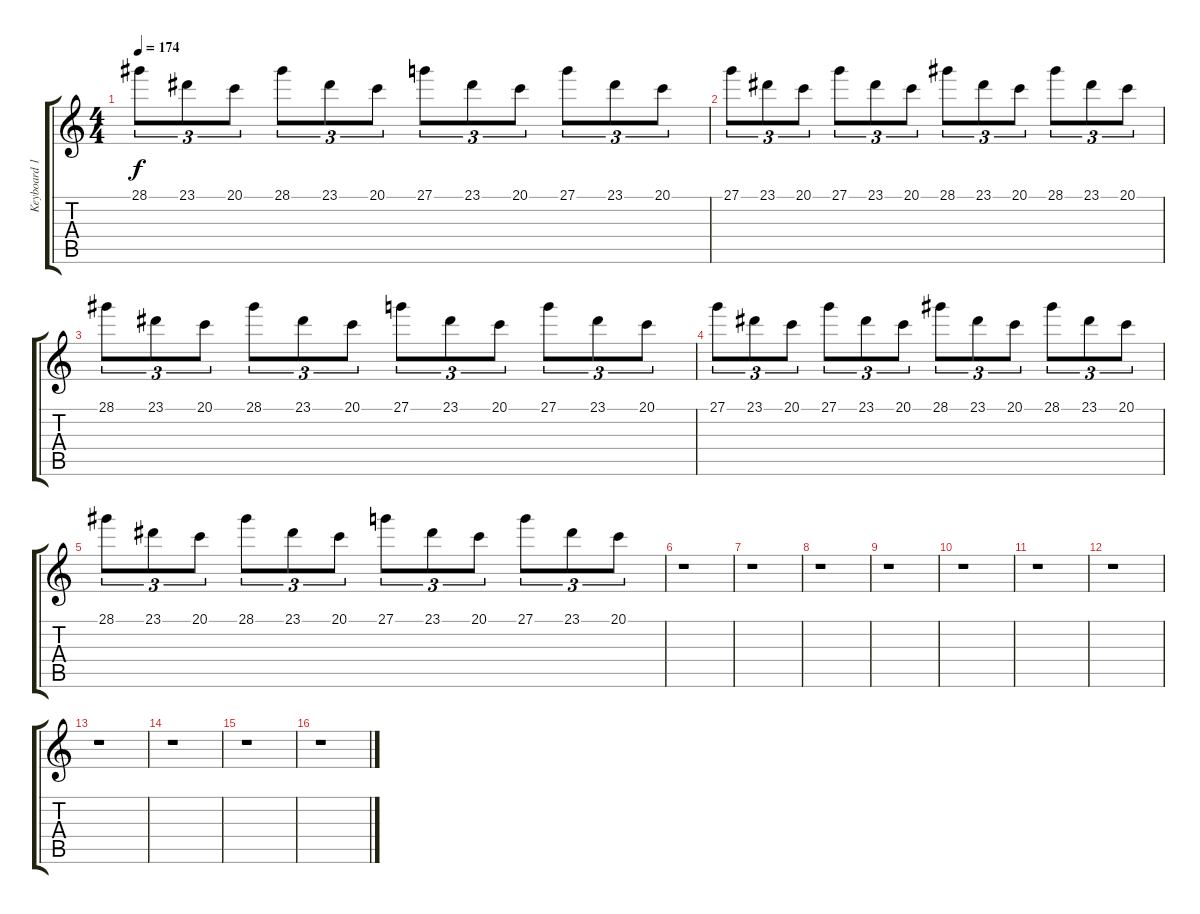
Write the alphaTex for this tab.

\track ("Keyboard 1." "Keyboard 1") {instrument fx5brightness}
\staff {score tabs}
\tuning (E4 B3 G3 D3 A2 E2) {hide}
\ts (4 4)
\tempo 174
\clef g2
\ks c
28.1.8{tu (3 2) dy f} 23.1.8{tu (3 2)} 20.1.8{tu (3 2)} 28.1.8{tu (3 2)} 23.1.8{tu (3 2)} 20.1.8{tu (3 2)} 27.1.8{tu (3 2)} 23.1.8{tu (3 2)} 20.1.8{tu (3 2)} 27.1.8{tu (3 2)} 23.1.8{tu (3 2)} 20.1.8{tu (3 2)} |
27.1.8{tu (3 2)} 23.1.8{tu (3 2)} 20.1.8{tu (3 2)} 27.1.8{tu (3 2)} 23.1.8{tu (3 2)} 20.1.8{tu (3 2)} 28.1.8{tu (3 2)} 23.1.8{tu (3 2)} 20.1.8{tu (3 2)} 28.1.8{tu (3 2)} 23.1.8{tu (3 2)} 20.1.8{tu (3 2)} |
28.1.8{tu (3 2)} 23.1.8{tu (3 2)} 20.1.8{tu (3 2)} 28.1.8{tu (3 2)} 23.1.8{tu (3 2)} 20.1.8{tu (3 2)} 27.1.8{tu (3 2)} 23.1.8{tu (3 2)} 20.1.8{tu (3 2)} 27.1.8{tu (3 2)} 23.1.8{tu (3 2)} 20.1.8{tu (3 2)} |
27.1.8{tu (3 2)} 23.1.8{tu (3 2)} 20.1.8{tu (3 2)} 27.1.8{tu (3 2)} 23.1.8{tu (3 2)} 20.1.8{tu (3 2)} 28.1.8{tu (3 2)} 23.1.8{tu (3 2)} 20.1.8{tu (3 2)} 28.1.8{tu (3 2)} 23.1.8{tu (3 2)} 20.1.8{tu (3 2)} |
28.1.8{tu (3 2)} 23.1.8{tu (3 2)} 20.1.8{tu (3 2)} 28.1.8{tu (3 2)} 23.1.8{tu (3 2)} 20.1.8{tu (3 2)} 27.1.8{tu (3 2)} 23.1.8{tu (3 2)} 20.1.8{tu (3 2)} 27.1.8{tu (3 2)} 23.1.8{tu (3 2)} 20.1.8{tu (3 2)} |
r.1 |
r.1 |
r.1 |
r.1 |
r.1 |
r.1 |
r.1 |
r.1 |
r.1 |
r.1 |
r.1
